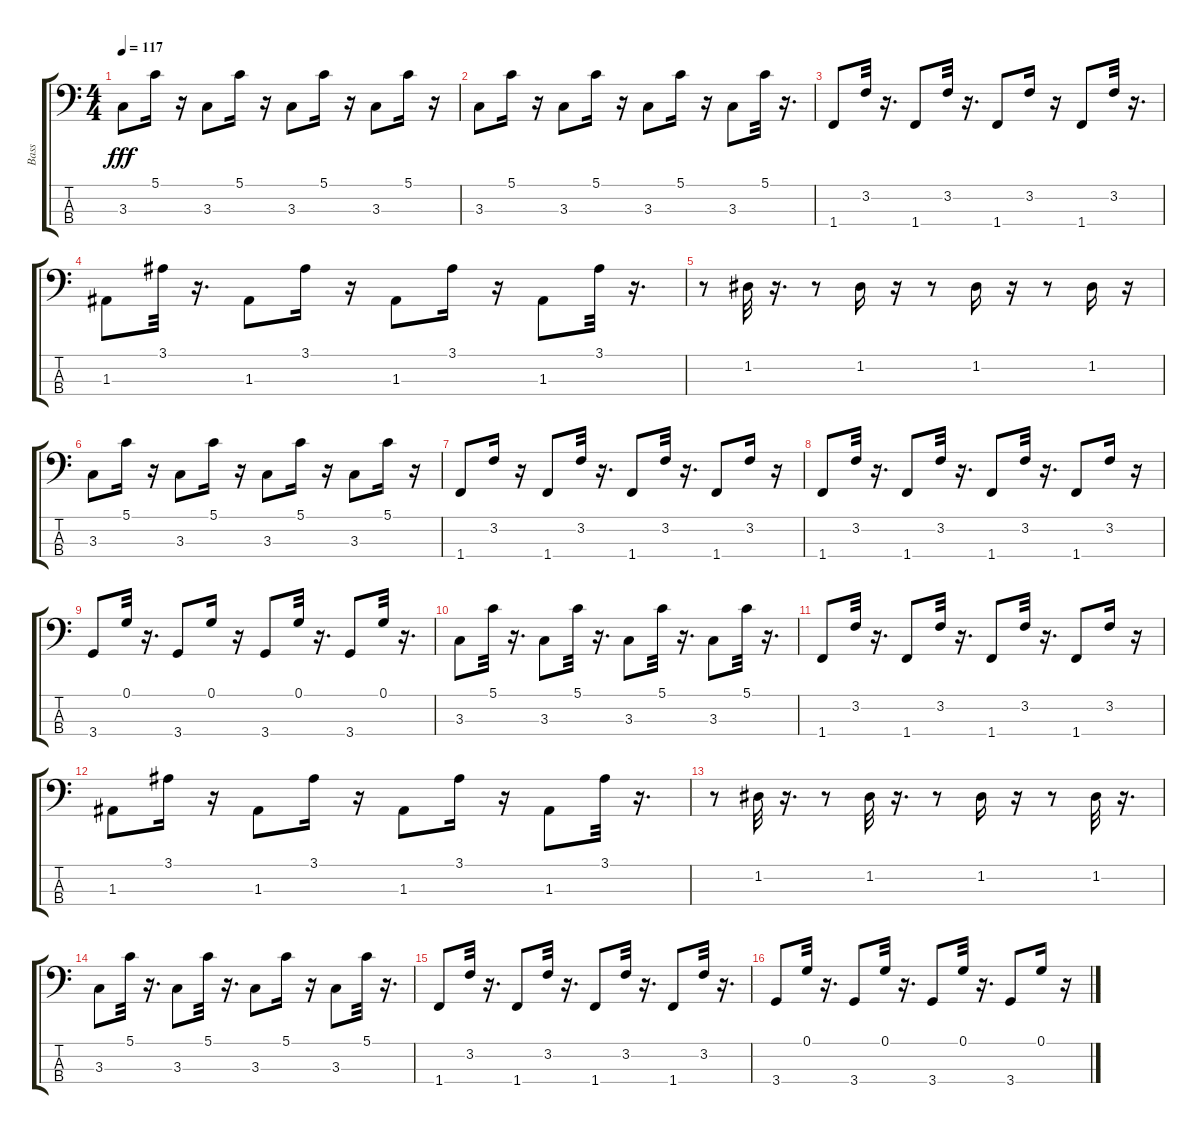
\track ("Bass" "Bass") {instrument synthbass2}
\staff {score tabs}
\tuning (G2 D2 A1 E1) {hide}
\ts (4 4)
\tempo 117
\clef f4
\ks c
3.3.8{dy fff} 5.1.16 r.16 3.3.8 5.1.16 r.16 3.3.8 5.1.16 r.16 3.3.8 5.1.16 r.16 |
3.3.8 5.1.16 r.16 3.3.8 5.1.16 r.16 3.3.8 5.1.16 r.16 3.3.8 5.1.32 r.16{d} |
1.4.8 3.2.32 r.16{d} 1.4.8 3.2.32 r.16{d} 1.4.8 3.2.16 r.16 1.4.8 3.2.32 r.16{d} |
1.3.8 3.1.32 r.16{d} 1.3.8 3.1.16 r.16 1.3.8 3.1.16 r.16 1.3.8 3.1.32 r.16{d} |
r.8 1.2.32 r.16{d} r.8 1.2.16 r.16 r.8 1.2.16 r.16 r.8 1.2.16 r.16 |
3.3.8 5.1.16 r.16 3.3.8 5.1.16 r.16 3.3.8 5.1.16 r.16 3.3.8 5.1.16 r.16 |
1.4.8 3.2.16 r.16 1.4.8 3.2.32 r.16{d} 1.4.8 3.2.32 r.16{d} 1.4.8 3.2.16 r.16 |
1.4.8 3.2.32 r.16{d} 1.4.8 3.2.32 r.16{d} 1.4.8 3.2.32 r.16{d} 1.4.8 3.2.16 r.16 |
3.4.8 0.1.32 r.16{d} 3.4.8 0.1.16 r.16 3.4.8 0.1.32 r.16{d} 3.4.8 0.1.32 r.16{d} |
3.3.8 5.1.32 r.16{d} 3.3.8 5.1.32 r.16{d} 3.3.8 5.1.32 r.16{d} 3.3.8 5.1.32 r.16{d} |
1.4.8 3.2.32 r.16{d} 1.4.8 3.2.32 r.16{d} 1.4.8 3.2.32 r.16{d} 1.4.8 3.2.16 r.16 |
1.3.8 3.1.16 r.16 1.3.8 3.1.16 r.16 1.3.8 3.1.16 r.16 1.3.8 3.1.32 r.16{d} |
r.8 1.2.32 r.16{d} r.8 1.2.32 r.16{d} r.8 1.2.16 r.16 r.8 1.2.32 r.16{d} |
3.3.8 5.1.32 r.16{d} 3.3.8 5.1.32 r.16{d} 3.3.8 5.1.16 r.16 3.3.8 5.1.32 r.16{d} |
1.4.8 3.2.32 r.16{d} 1.4.8 3.2.32 r.16{d} 1.4.8 3.2.32 r.16{d} 1.4.8 3.2.32 r.16{d} |
3.4.8 0.1.32 r.16{d} 3.4.8 0.1.32 r.16{d} 3.4.8 0.1.32 r.16{d} 3.4.8 0.1.16 r.16
